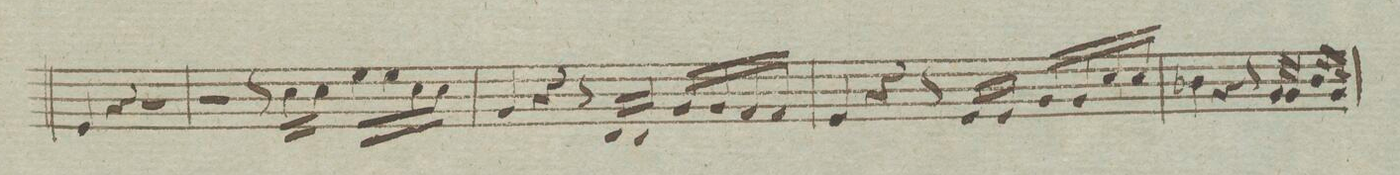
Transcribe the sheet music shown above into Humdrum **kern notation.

**kern	**dynam
*I"Violino. 2do	*
*clefG2	*
*k[]	*
*met(c|)	*
*M2/2	*
4e/	.
4r	.
2r	.
=244	=244
2r	.
8r	.
16cc\LL	.
16cc\JJ	.
16ee\LL	.
16ee\	.
16cc\	.
16cc\JJ	.
=245	=245
4g/	.
4r	.
8r	.
16d/LL	.
16d/JJ	.
16g/LL	.
16g/	.
16f/	.
16f/JJ	.
=246	=246
4e/	.
4r	.
8r	.
16e/LL	.
16e/JJ	.
16g/LL	.
16g/	.
16cc\	.
16cc\JJ	.
=247	=247
4b-X\	.
4r	.
8r	.
16g/LL	.
16g/JJ	.
*tremolo	*
16b-\LL	.
16b-\	.
16g/	.
16g/JJ	.
=248	=248
*-	*-
